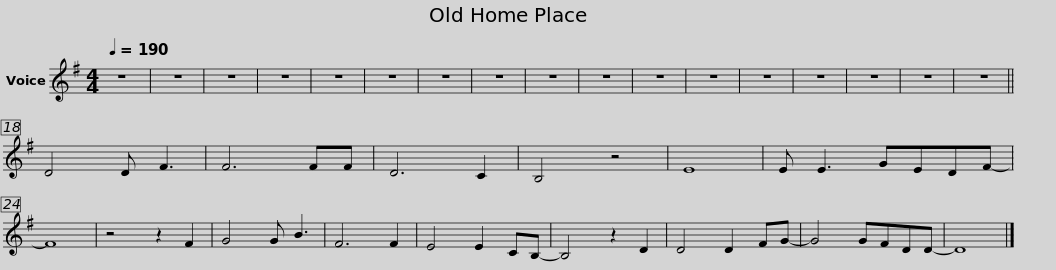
X:1
L:1/8
Q:1/4=190
M:4/4
I:linebreak $
K:G
V:1 treble
V:1
 z8 | z8 | z8 | z8 | z8 | %5
 z8 | z8 | z8 | z8 | z8 | %10
 z8 | z8 | z8 | z8 | z8 | %15
 z8 | z8 || D4 D F3 |$ F6 FF | D6 C2 | %20
 B,4 z4 | E8 | E E3 GEDF- | F8 | z4 z2 F2 | %25
 G4 G B3 | F6 F2 | E4 E2 CB,- | B,4 z2 D2 | D4 D2 FG- |$ %30
 G4 GFDD- | D8 |] %32
